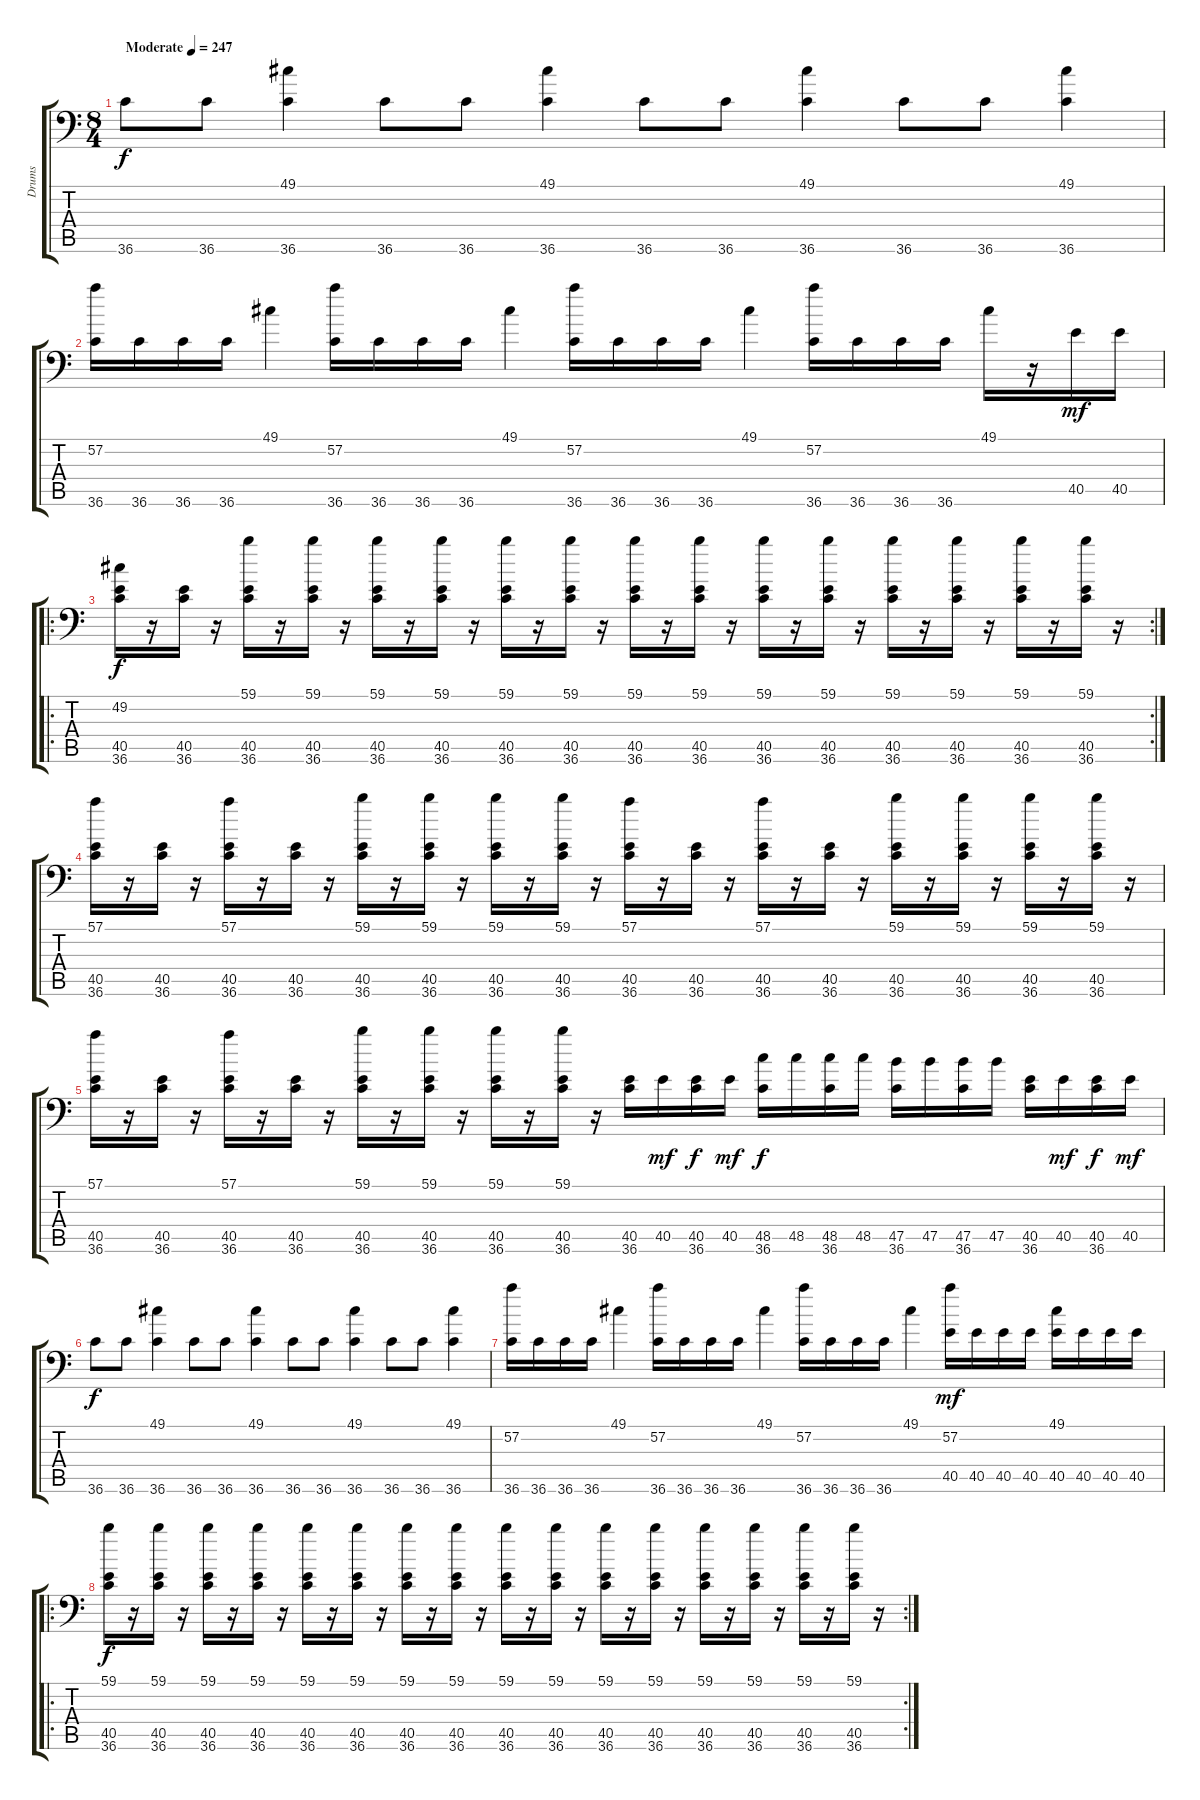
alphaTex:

\track ("Drums" "Drums") {instrument acousticgrandpiano}
\staff {score tabs}
\tuning (C-1 C-1 C-1 C-1 C-1 C-1) {hide}
\ts (8 4)
\tempo (247 "Moderate")
\clef f4
\ks c
36.6.8{dy f instrument acousticgrandpiano} 36.6.8 (49.1 36.6).4 36.6.8 36.6.8 (49.1 36.6).4 36.6.8 36.6.8 (49.1 36.6).4 36.6.8 36.6.8 (49.1 36.6).4 |
(57.2 36.6).16 36.6.16 36.6.16 36.6.16 49.1.4 (57.2 36.6).16 36.6.16 36.6.16 36.6.16 49.1.4 (57.2 36.6).16 36.6.16 36.6.16 36.6.16 49.1.4 (57.2 36.6).16 36.6.16 36.6.16 36.6.16 49.1.16 r.16 40.5.16{dy mf} 40.5.16 |
\ro
\rc 2
(49.2 40.5 36.6).16{dy f} r.16 (40.5 36.6).16 r.16 (59.1 40.5 36.6).16 r.16 (59.1 40.5 36.6).16 r.16 (59.1 40.5 36.6).16 r.16 (59.1 40.5 36.6).16 r.16 (59.1 40.5 36.6).16 r.16 (59.1 40.5 36.6).16 r.16 (59.1 40.5 36.6).16 r.16 (59.1 40.5 36.6).16 r.16 (59.1 40.5 36.6).16 r.16 (59.1 40.5 36.6).16 r.16 (59.1 40.5 36.6).16 r.16 (59.1 40.5 36.6).16 r.16 (59.1 40.5 36.6).16 r.16 (59.1 40.5 36.6).16 r.16 |
(57.1 40.5 36.6).16 r.16 (40.5 36.6).16 r.16 (57.1 40.5 36.6).16 r.16 (40.5 36.6).16 r.16 (59.1 40.5 36.6).16 r.16 (59.1 40.5 36.6).16 r.16 (59.1 40.5 36.6).16 r.16 (59.1 40.5 36.6).16 r.16 (57.1 40.5 36.6).16 r.16 (40.5 36.6).16 r.16 (57.1 40.5 36.6).16 r.16 (40.5 36.6).16 r.16 (59.1 40.5 36.6).16 r.16 (59.1 40.5 36.6).16 r.16 (59.1 40.5 36.6).16 r.16 (59.1 40.5 36.6).16 r.16 |
(57.1 40.5 36.6).16 r.16 (40.5 36.6).16 r.16 (57.1 40.5 36.6).16 r.16 (40.5 36.6).16 r.16 (59.1 40.5 36.6).16 r.16 (59.1 40.5 36.6).16 r.16 (59.1 40.5 36.6).16 r.16 (59.1 40.5 36.6).16 r.16 (40.5 36.6).16 40.5.16{dy mf} (40.5 36.6).16{dy f} 40.5.16{dy mf} (48.5 36.6).16{dy f} 48.5.16 (48.5 36.6).16 48.5.16 (47.5 36.6).16 47.5.16 (47.5 36.6).16 47.5.16 (40.5 36.6).16 40.5.16{dy mf} (40.5 36.6).16{dy f} 40.5.16{dy mf} |
36.6.8{dy f} 36.6.8 (49.1 36.6).4 36.6.8 36.6.8 (49.1 36.6).4 36.6.8 36.6.8 (49.1 36.6).4 36.6.8 36.6.8 (49.1 36.6).4 |
(57.2 36.6).16 36.6.16 36.6.16 36.6.16 49.1.4 (57.2 36.6).16 36.6.16 36.6.16 36.6.16 49.1.4 (57.2 36.6).16 36.6.16 36.6.16 36.6.16 49.1.4 (57.2 40.5).16{dy mf} 40.5.16 40.5.16 40.5.16 (49.1 40.5).16 40.5.16 40.5.16 40.5.16 |
\ro
\rc 2
(59.1 40.5 36.6).16{dy f} r.16 (59.1 40.5 36.6).16 r.16 (59.1 40.5 36.6).16 r.16 (59.1 40.5 36.6).16 r.16 (59.1 40.5 36.6).16 r.16 (59.1 40.5 36.6).16 r.16 (59.1 40.5 36.6).16 r.16 (59.1 40.5 36.6).16 r.16 (59.1 40.5 36.6).16 r.16 (59.1 40.5 36.6).16 r.16 (59.1 40.5 36.6).16 r.16 (59.1 40.5 36.6).16 r.16 (59.1 40.5 36.6).16 r.16 (59.1 40.5 36.6).16 r.16 (59.1 40.5 36.6).16 r.16 (59.1 40.5 36.6).16 r.16
